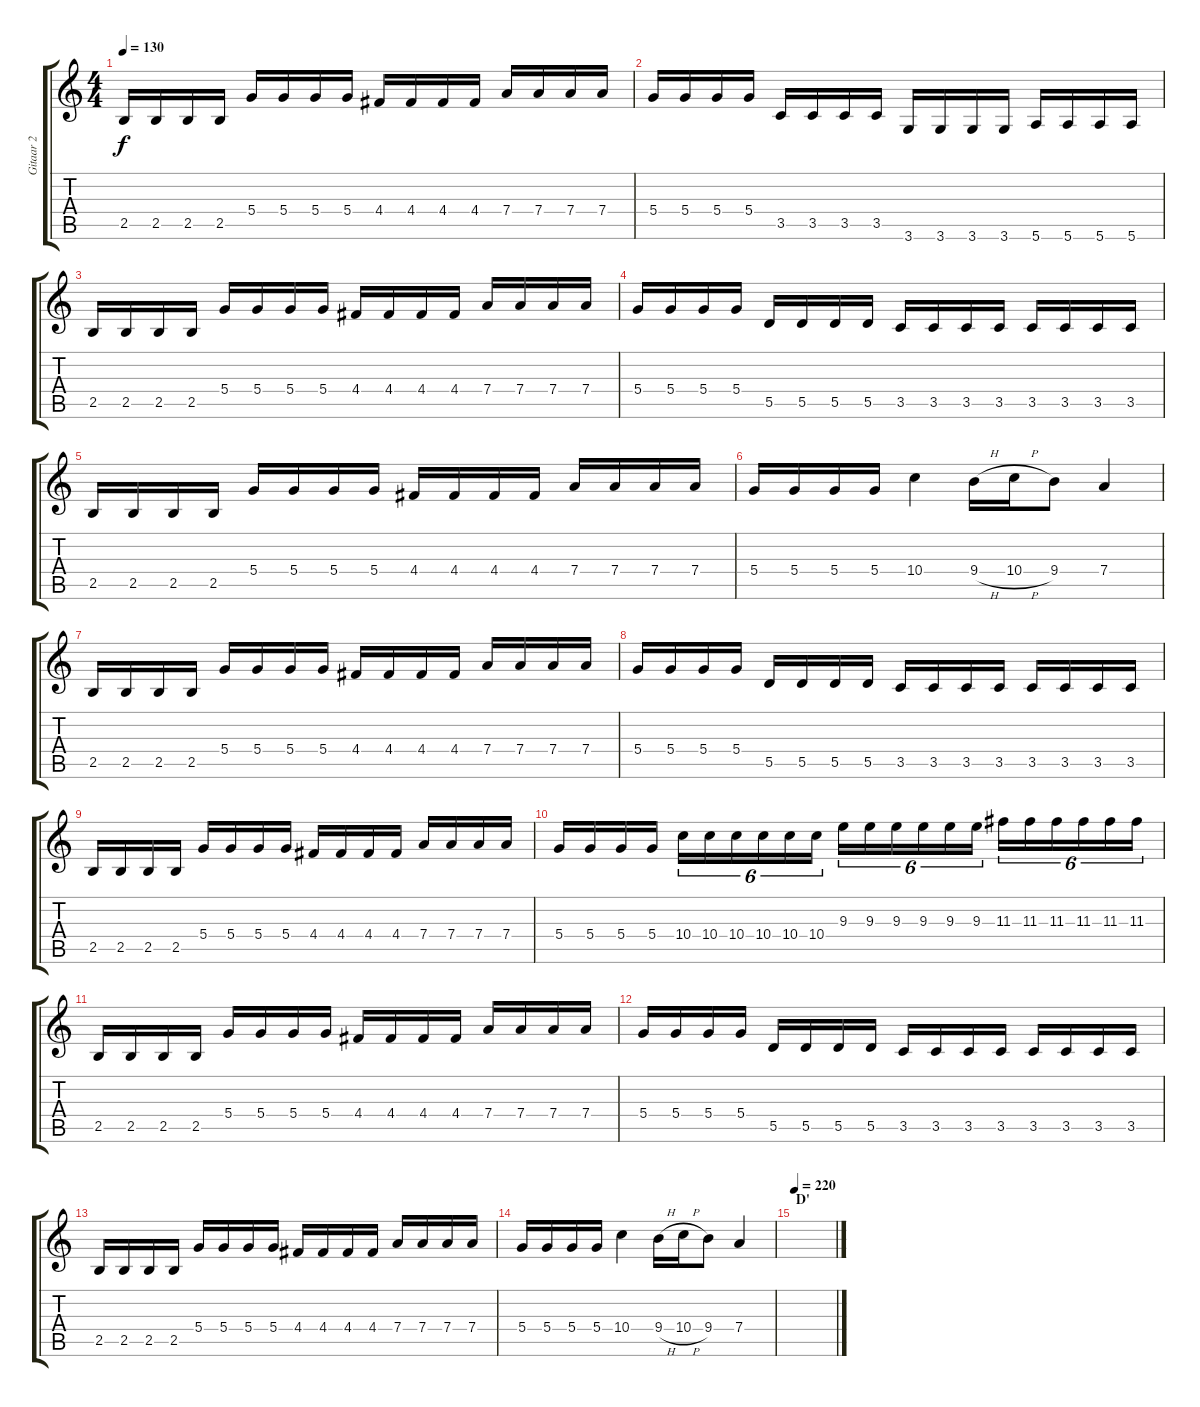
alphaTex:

\track ("Gitaar 2" "Gitaar 2") {instrument overdrivenguitar}
\staff {score tabs}
\tuning (E4 B3 G3 D3 A2 E2) {hide}
\ts (4 4)
\tempo 130
\clef g2
\ks c
2.5.16{dy f} 2.5.16 2.5.16 2.5.16 5.4.16 5.4.16 5.4.16 5.4.16 4.4.16 4.4.16 4.4.16 4.4.16 7.4.16 7.4.16 7.4.16 7.4.16 |
5.4.16 5.4.16 5.4.16 5.4.16 3.5.16 3.5.16 3.5.16 3.5.16 3.6.16 3.6.16 3.6.16 3.6.16 5.6.16 5.6.16 5.6.16 5.6.16 |
2.5.16 2.5.16 2.5.16 2.5.16 5.4.16 5.4.16 5.4.16 5.4.16 4.4.16 4.4.16 4.4.16 4.4.16 7.4.16 7.4.16 7.4.16 7.4.16 |
5.4.16 5.4.16 5.4.16 5.4.16 5.5.16 5.5.16 5.5.16 5.5.16 3.5.16 3.5.16 3.5.16 3.5.16 3.5.16 3.5.16 3.5.16 3.5.16 |
2.5.16 2.5.16 2.5.16 2.5.16 5.4.16 5.4.16 5.4.16 5.4.16 4.4.16 4.4.16 4.4.16 4.4.16 7.4.16 7.4.16 7.4.16 7.4.16 |
5.4.16 5.4.16 5.4.16 5.4.16 10.4.4 9.4{h}.16 10.4{h}.16 9.4.8 7.4.4 |
2.5.16 2.5.16 2.5.16 2.5.16 5.4.16 5.4.16 5.4.16 5.4.16 4.4.16 4.4.16 4.4.16 4.4.16 7.4.16 7.4.16 7.4.16 7.4.16 |
5.4.16 5.4.16 5.4.16 5.4.16 5.5.16 5.5.16 5.5.16 5.5.16 3.5.16 3.5.16 3.5.16 3.5.16 3.5.16 3.5.16 3.5.16 3.5.16 |
2.5.16 2.5.16 2.5.16 2.5.16 5.4.16 5.4.16 5.4.16 5.4.16 4.4.16 4.4.16 4.4.16 4.4.16 7.4.16 7.4.16 7.4.16 7.4.16 |
5.4.16 5.4.16 5.4.16 5.4.16 10.4.16{tu (6 4)} 10.4.16{tu (6 4)} 10.4.16{tu (6 4)} 10.4.16{tu (6 4)} 10.4.16{tu (6 4)} 10.4.16{tu (6 4)} 9.3.16{tu (6 4)} 9.3.16{tu (6 4)} 9.3.16{tu (6 4)} 9.3.16{tu (6 4)} 9.3.16{tu (6 4)} 9.3.16{tu (6 4)} 11.3.16{tu (6 4)} 11.3.16{tu (6 4)} 11.3.16{tu (6 4)} 11.3.16{tu (6 4)} 11.3.16{tu (6 4)} 11.3.16{tu (6 4)} |
2.5.16 2.5.16 2.5.16 2.5.16 5.4.16 5.4.16 5.4.16 5.4.16 4.4.16 4.4.16 4.4.16 4.4.16 7.4.16 7.4.16 7.4.16 7.4.16 |
5.4.16 5.4.16 5.4.16 5.4.16 5.5.16 5.5.16 5.5.16 5.5.16 3.5.16 3.5.16 3.5.16 3.5.16 3.5.16 3.5.16 3.5.16 3.5.16 |
2.5.16 2.5.16 2.5.16 2.5.16 5.4.16 5.4.16 5.4.16 5.4.16 4.4.16 4.4.16 4.4.16 4.4.16 7.4.16 7.4.16 7.4.16 7.4.16 |
5.4.16 5.4.16 5.4.16 5.4.16 10.4.4 9.4{h}.16 10.4{h}.16 9.4.8 7.4.4 |
\section ("" "D'")
\tempo 220
